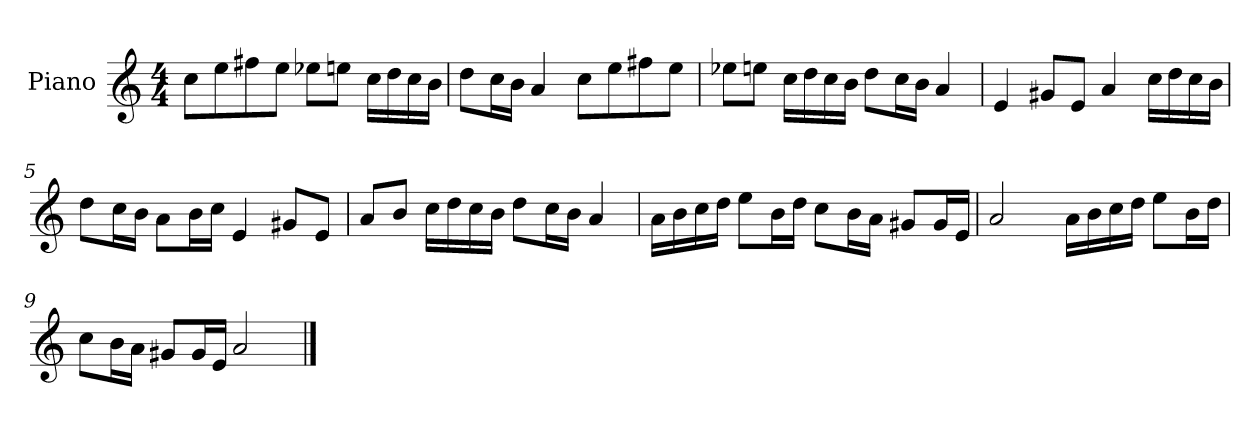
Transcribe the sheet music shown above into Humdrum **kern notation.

**kern
*part1
*staff1
*I"Piano
*I'P-no
*clefG2
*k[]
*M4/4
*MM90
=1
8cc\L
8ee\
8ff#X\
8ee\J
8ee-X\L
8een\J
16cc\LL
16dd\
16cc\
16b\JJ
=2
8dd\L
16cc\L
16b\JJ
4a/
8cc\L
8ee\
8ff#X\
8ee\J
=3
8ee-X\L
8een\J
16cc\LL
16dd\
16cc\
16b\JJ
8dd\L
16cc\L
16b\JJ
4a/
=4
4e/
8g#X/L
8e/J
4a/
16cc\LL
16dd\
16cc\
16b\JJ
!!LO:LB:g=z
=5
8dd\L
16cc\L
16b\JJ
8a\L
16b\L
16cc\JJ
4e/
8g#X/L
8e/J
=6
8a/L
8b/J
16cc\LL
16dd\
16cc\
16b\JJ
8dd\L
16cc\L
16b\JJ
4a/
=7
16a\LL
16b\
16cc\
16dd\JJ
8ee\L
16b\L
16dd\JJ
8cc\L
16b\L
16a\JJ
8g#X/L
16g#/L
16e/JJ
=8
2a/
16a\LL
16b\
16cc\
16dd\JJ
8ee\L
16b\L
16dd\JJ
!!LO:LB:g=z
=9
8cc\L
16b\L
16a\JJ
8g#X/L
16g#/L
16e/JJ
2a/
==
*-
